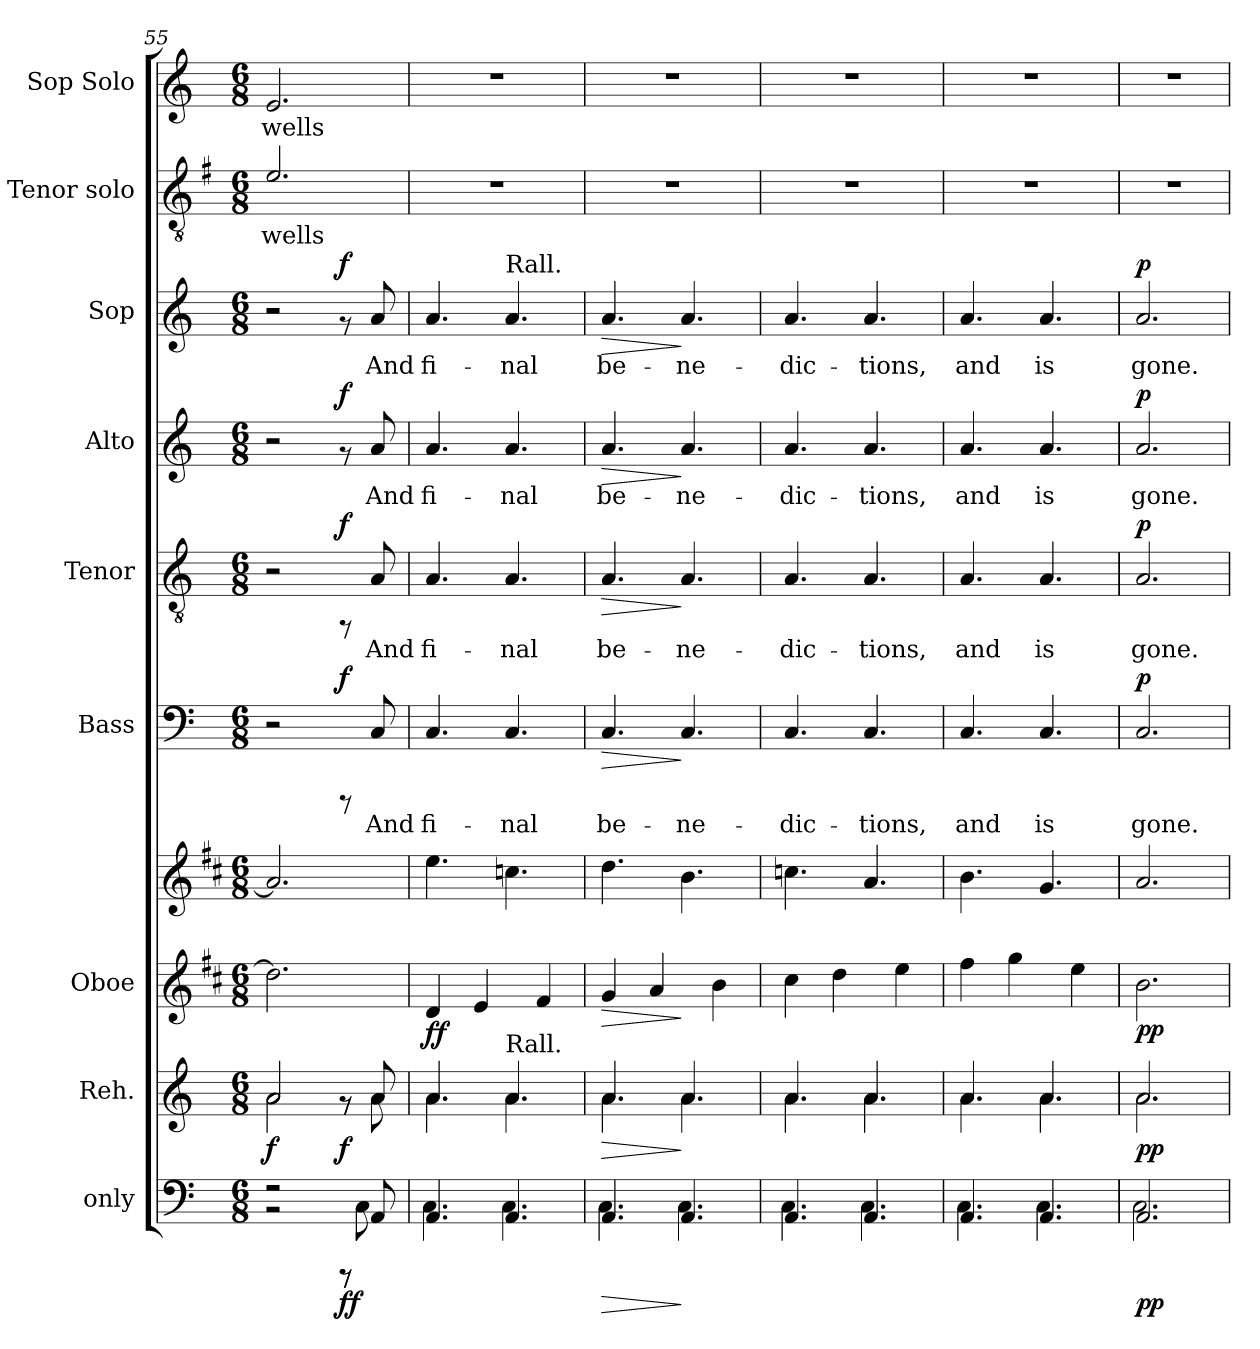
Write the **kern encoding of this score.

**kern	**dynam	**kern	**dynam	**kern	**kern	**dynam	**kern	**text	**dynam	**kern	**text	**dynam	**kern	**text	**dynam	**kern	**text	**dynam	**kern	**text	**kern	**text
*part9	*part9	*part8	*part8	*part7	*part7	*part7	*part6	*part6	*part6	*part5	*part5	*part5	*part4	*part4	*part4	*part3	*part3	*part3	*part2	*part2	*part1	*part1
*staff10	*staff10	*staff9	*staff9	*staff8	*staff7	*staff7/8	*staff6	*staff6	*staff6	*staff5	*staff5	*staff5	*staff4	*staff4	*staff4	*staff3	*staff3	*staff3	*staff2	*staff2	*staff1	*staff1
*I"only	*	*I"Reh.	*	*I"Oboe	*	*	*I"Bass	*	*	*I"Tenor	*	*	*I"Alto	*	*	*I"Sop	*	*	*I"Tenor solo	*	*I"Sop Solo	*
*	*	*	*	*I'Ob	*	*	*	*	*	*	*	*	*	*	*	*	*	*	*	*	*	*
*clefF4	*	*clefG2	*	*clefG2	*clefG2	*	*clefF4	*	*	*clefGv2	*	*	*clefG2	*	*	*clefG2	*	*	*clefGv2	*	*clefG2	*
*	*	*	*	*	*	*	*	*	*	*	*	*	*	*	*	*	*	*	*ITrd4c7	*	*	*
*k[]	*	*k[]	*	*k[f#c#]	*k[f#c#]	*	*k[]	*	*	*k[]	*	*	*k[]	*	*	*k[]	*	*	*k[]	*	*k[]	*
*C:	*	*C:	*	*D:	*D:	*	*C:	*	*	*C:	*	*	*C:	*	*	*C:	*	*	*C:	*	*C:	*
*M6/8	*	*M6/8	*	*M6/8	*M6/8	*	*M6/8	*	*	*M6/8	*	*	*M6/8	*	*	*M6/8	*	*	*M6/8	*	*M6/8	*
=55	=55	=55	=55	=55	=55	=55	=55	=55	=55	=55	=55	=55	=55	=55	=55	=55	=55	=55	=55	=55	=55	=55
*^	*	*^	*	*	*	*	*	*	*	*	*	*	*	*	*	*	*	*	*	*	*	*
!	!	!	!	!	!LO:DY:b	!	!	!	!	!	!	!	!	!	!	!	!	!	!	!	!	!LO:LY:b:cj	!	!LO:LY:b:cj
2r	2r	.	2a/	2a\	f	2.dd\]	2.a/]	.	2r	.	.	2r	.	.	2r	.	.	2r	.	.	2.A/	-wells	2.e/	-wells
*	*	*	*MM120	*	*	*	*	*	*	*	*	*	*	*	*	*	*	*MM120	*	*	*	*	*	*
!	!	!LO:DY:b	!	!	!	!	!	!	!	!	!	!	!	!	!	!	!	!	!	!	!	!	!	!
!	!	!LO:DY:n=1:b	!	!	!LO:DY:b	!	!	!	!	!	!LO:DY:b	!	!	!LO:DY:b	!	!	!LO:DY:b	!	!	!LO:DY:b	!	!	!	!
8rCCC	8rCCC	f f	8rf	8rf	f	.	.	.	8rCCC	.	f	8rFF	.	f	8rf	.	f	8rf	.	f	.	.	.	.
!	!	!	!	!	!	!	!	!	!	!LO:LY:b:cj	!	!	!LO:LY:b:cj	!	!	!LO:LY:b:cj	!	!	!LO:LY:b:cj	!	!	!	!	!
8AA/	8C\	.	8a/	8a\	.	.	.	.	8C/	And	.	8A/	And	.	8a/	And	.	8a/	And	.	.	.	.	.
=56	=56	=56	=56	=56	=56	=56	=56	=56	=56	=56	=56	=56	=56	=56	=56	=56	=56	=56	=56	=56	=56	=56	=56	=56
!	!	!	!	!	!	!	!	!LO:DY:b=2	!	!LO:LY:b:cj	!	!	!LO:LY:b:cj	!	!	!LO:LY:b:cj	!	!	!LO:LY:b:cj	!	!	!	!	!
!	!	!	!	!	!	!	!	!LO:DY:n=1:b	!	!	!	!	!	!	!	!	!	!	!	!	!	!	!	!
4.AA/	4.C\	.	4.a/	4.a\	.	4d/	4.ee\	f f	4.C/	fi-	.	4.A/	fi-	.	4.a/	fi-	.	4.a/	fi-	.	2.r	.	2.r	.
.	.	.	.	.	.	4e/	.	.	.	.	.	.	.	.	.	.	.	.	.	.	.	.	.	.
!	!	!	!	!	!	!	!	!	!	!	!	!	!	!	!	!	!	!LO:TX:a:t=Rall.	!	!	!	!	!	!
!	!	!	!LO:TX:a:t=Rall.	!	!	!	!	!	!	!	!	!	!	!	!	!	!	!	!	!	!	!	!	!
!	!	!	!	!	!	!	!	!	!	!LO:LY:b:cj	!	!	!LO:LY:b:cj	!	!	!LO:LY:b:cj	!	!	!LO:LY:b:cj	!	!	!	!	!
4.AA/	4.C\	.	4.a/	4.a\	.	.	4.ccn\	.	4.C/	-nal	.	4.A/	-nal	.	4.a/	-nal	.	4.a/	-nal	.	.	.	.	.
.	.	.	.	.	.	4f#/	.	.	.	.	.	.	.	.	.	.	.	.	.	.	.	.	.	.
!!LO:PB:g=z
=57	=57	=57	=57	=57	=57	=57	=57	=57	=57	=57	=57	=57	=57	=57	=57	=57	=57	=57	=57	=57	=57	=57	=57	=57
!	!	!LO:HP:b	!	!	!	!	!	!	!	!	!	!	!	!	!	!	!	!	!	!	!	!	!	!
!	!	!LO:HP:n=1:b	!	!	!LO:HP:b	!	!	!	!	!	!	!	!	!	!	!	!	!	!	!	!	!	!	!
!	!	!	!	!	!LO:HP:n=1:b	!	!	!LO:HP:b=2	!	!	!	!	!	!	!	!	!	!	!	!	!	!	!	!
!	!	!	!	!	!	!	!	!LO:HP:n=1:b	!	!LO:LY:b:cj	!LO:HP:b	!	!LO:LY:b:cj	!LO:HP:b	!	!LO:LY:b:cj	!LO:HP:b	!	!LO:LY:b:cj	!LO:HP:b	!	!	!	!
4.AA/	4.C\	> >	4.a/	4.a\	> >	4g/	4.dd\	> >	4.C/	be-	>	4.A/	be-	>	4.a/	be-	>	4.a/	be-	>	2.r	.	2.r	.
.	.	.	.	.	.	4a/	.	.	.	.	.	.	.	.	.	.	.	.	.	.	.	.	.	.
!	!	!	!	!	!	!	!	!	!	!LO:LY:b:cj	!	!	!LO:LY:b:cj	!	!	!LO:LY:b:cj	!	!	!LO:LY:b:cj	!	!	!	!	!
4.AA/	4.C\	] ]	4.a/	4.a\	] ]	.	4.b\	]	4.C/	-ne-	]	4.A/	-ne-	]	4.a/	-ne-	]	4.a/	-ne-	]	.	.	.	.
.	.	.	.	.	.	4b\	.	.	.	.	.	.	.	.	.	.	.	.	.	.	.	.	.	.
=58	=58	=58	=58	=58	=58	=58	=58	=58	=58	=58	=58	=58	=58	=58	=58	=58	=58	=58	=58	=58	=58	=58	=58	=58
!	!	!	!	!	!	!	!	!	!	!LO:LY:b:cj	!	!	!LO:LY:b:cj	!	!	!LO:LY:b:cj	!	!	!LO:LY:b:cj	!	!	!	!	!
4.AA/	4.C\	.	4.a/	4.a\	.	4cc#\	4.ccn\	.	4.C/	-dic-	.	4.A/	-dic-	.	4.a/	-dic-	.	4.a/	-dic-	.	2.r	.	2.r	.
.	.	.	.	.	.	4dd\	.	.	.	.	.	.	.	.	.	.	.	.	.	.	.	.	.	.
!	!	!	!	!	!	!	!	!	!	!LO:LY:b:cj	!	!	!LO:LY:b:cj	!	!	!LO:LY:b:cj	!	!	!LO:LY:b:cj	!	!	!	!	!
4.AA/	4.C\	.	4.a/	4.a\	.	.	4.a/	.	4.C/	-tions,	.	4.A/	-tions,	.	4.a/	-tions,	.	4.a/	-tions,	.	.	.	.	.
.	.	.	.	.	.	4ee\	.	.	.	.	.	.	.	.	.	.	.	.	.	.	.	.	.	.
*v	*v	*	*	*	*	*	*	*	*	*	*	*	*	*	*	*	*	*	*	*	*	*	*	*
*	*	*v	*v	*	*	*	*	*	*	*	*	*	*	*	*	*	*	*	*	*	*	*	*
.	.	.	.	.	.	]	.	.	.	.	.	.	.	.	.	.	.	.	.	.	.	.
=59	=59	=59	=59	=59	=59	=59	=59	=59	=59	=59	=59	=59	=59	=59	=59	=59	=59	=59	=59	=59	=59	=59
*^	*	*^	*	*	*	*	*	*	*	*	*	*	*	*	*	*	*	*	*	*	*	*
!	!	!	!	!	!	!	!	!	!	!LO:LY:b:cj	!	!	!LO:LY:b:cj	!	!	!LO:LY:b:cj	!	!	!LO:LY:b:cj	!	!	!	!	!
4.AA/	4.C\	.	4.a/	4.a\	.	4ff#\	4.b\	.	4.C/	and	.	4.A/	and	.	4.a/	and	.	4.a/	and	.	2.r	.	2.r	.
.	.	.	.	.	.	4gg\	.	.	.	.	.	.	.	.	.	.	.	.	.	.	.	.	.	.
!	!	!	!	!	!	!	!	!	!	!LO:LY:b:cj	!	!	!LO:LY:b:cj	!	!	!LO:LY:b:cj	!	!	!LO:LY:b:cj	!	!	!	!	!
4.AA/	4.C\	.	4.a/	4.a\	.	.	4.g/	.	4.C/	is	.	4.A/	is	.	4.a/	is	.	4.a/	is	.	.	.	.	.
.	.	.	.	.	.	4ee\	.	.	.	.	.	.	.	.	.	.	.	.	.	.	.	.	.	.
=60	=60	=60	=60	=60	=60	=60	=60	=60	=60	=60	=60	=60	=60	=60	=60	=60	=60	=60	=60	=60	=60	=60	=60	=60
!	!	!LO:DY:b	!	!	!	!	!	!	!	!LO:LY:b:cj	!	!	!LO:LY:b:cj	!	!	!LO:LY:b:cj	!	!	!LO:LY:b:cj	!	!	!	!	!
!	!	!LO:DY:n=1:b	!	!	!LO:DY:b	!	!	!	!	!	!	!	!	!	!	!	!	!	!	!	!	!	!	!
!	!	!	!	!	!LO:DY:n=1:b	!	!	!LO:DY:b=2	!	!	!	!	!	!	!	!	!	!	!	!	!	!	!	!
!	!	!	!	!	!	!	!	!LO:DY:n=1:b	!	!	!LO:DY:b	!	!	!LO:DY:b	!	!	!LO:DY:b	!	!	!LO:DY:b	!	!	!	!
2.AA/	2.C\	p p	2.a/	2.a\	p p	2.b\	2.a/	p p	2.C/	gone.	p	2.A/	gone.	p	2.a/	gone.	p	2.a/	gone.	p	2.r	.	2.r	.
*v	*v	*	*	*	*	*	*	*	*	*	*	*	*	*	*	*	*	*	*	*	*	*	*	*
*	*	*v	*v	*	*	*	*	*	*	*	*	*	*	*	*	*	*	*	*	*	*	*	*
=	=	=	=	=	=	=	=	=	=	=	=	=	=	=	=	=	=	=	=	=	=	=
*-	*-	*-	*-	*-	*-	*-	*-	*-	*-	*-	*-	*-	*-	*-	*-	*-	*-	*-	*-	*-	*-	*-
